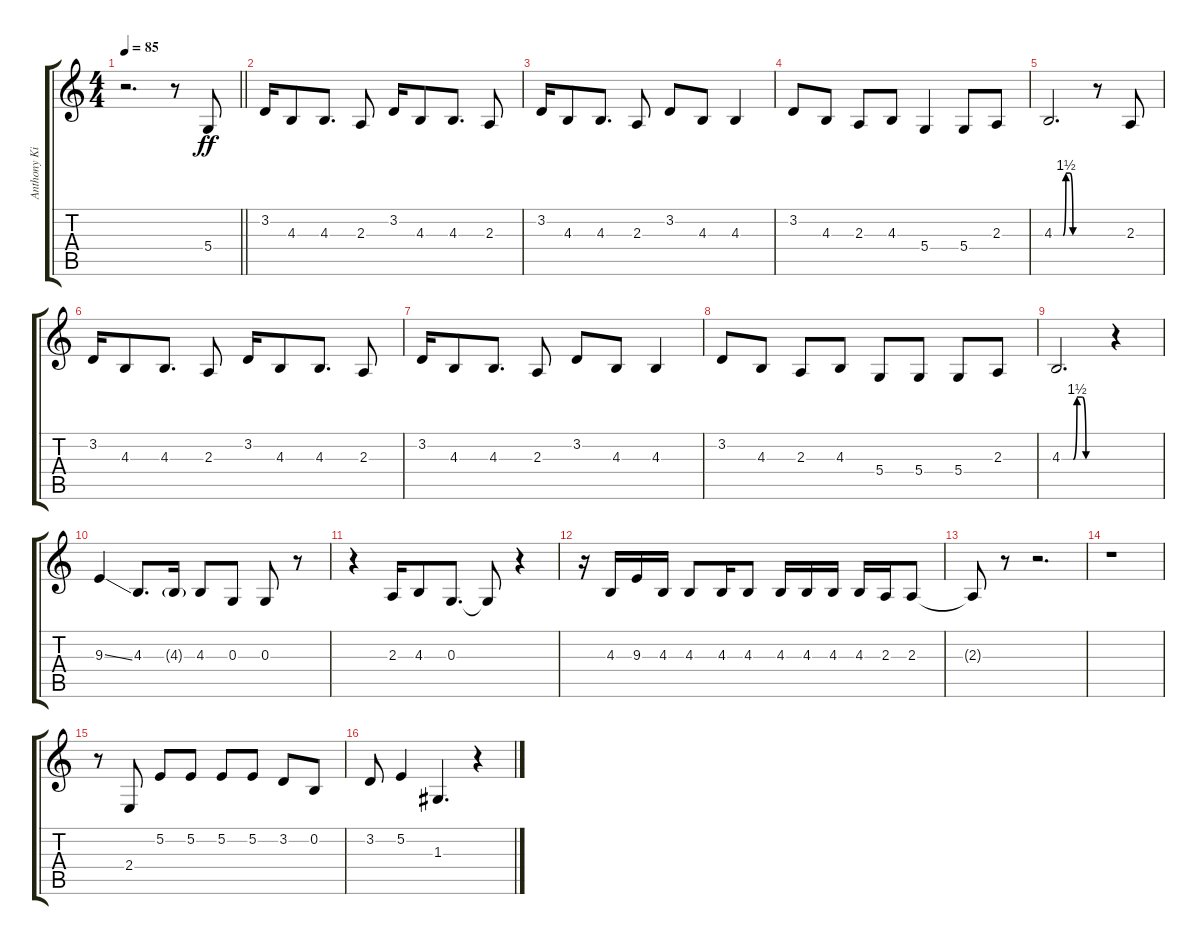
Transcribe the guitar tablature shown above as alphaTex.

\track ("Anthony Kiedis" "Anthony Ki") {instrument tenorsax}
\staff {score tabs}
\tuning (E4 B3 G3 D3 A2 E2) {hide}
\ts (4 4)
\tempo 85
\clef g2
\barLineRight lightlight
\ks c
r.2{d dy ff} r.8 5.4.8 |
3.2.16 4.3.8 4.3.8{d} 2.3.8 3.2.16 4.3.8 4.3.8{d} 2.3.8 |
3.2.16 4.3.8 4.3.8{d} 2.3.8 3.2.8 4.3.8 4.3.4 |
3.2.8 4.3.8 2.3.8 4.3.8 5.4.4 5.4.8 2.3.8 |
4.3{be (custom 0 0 15 0 20 6 27 6 32 0 50 0 60 0)}.2{d} r.8 2.3.8 |
3.2.16 4.3.8 4.3.8{d} 2.3.8 3.2.16 4.3.8 4.3.8{d} 2.3.8 |
3.2.16 4.3.8 4.3.8{d} 2.3.8 3.2.8 4.3.8 4.3.4 |
3.2.8 4.3.8 2.3.8 4.3.8 5.4.8 5.4.8 5.4.8 2.3.8 |
4.3{be (custom 0 0 15 0 20 6 27 6 32 0 50 0 60 0)}.2{d} r.4 |
9.3{ss}.4 4.3.8{d} 4.3{g}.16 4.3.8 0.3.8 0.3.8 r.8 |
r.4 2.3.16 4.3.8 0.3.8{d} 0.3{t}.8 r.4 |
r.16 4.3.16 9.3.16 4.3.16 4.3.8 4.3.16 4.3.8 4.3.16 4.3.16 4.3.16 4.3.16 2.3.16 2.3.8 |
2.3{t}.8 r.8 r.2{d} |
r.1 |
r.8 2.4.8 5.2.8 5.2.8 5.2.8 5.2.8 3.2.8 0.2.8 |
3.2.8 5.2.4 1.3.4{d} r.4
